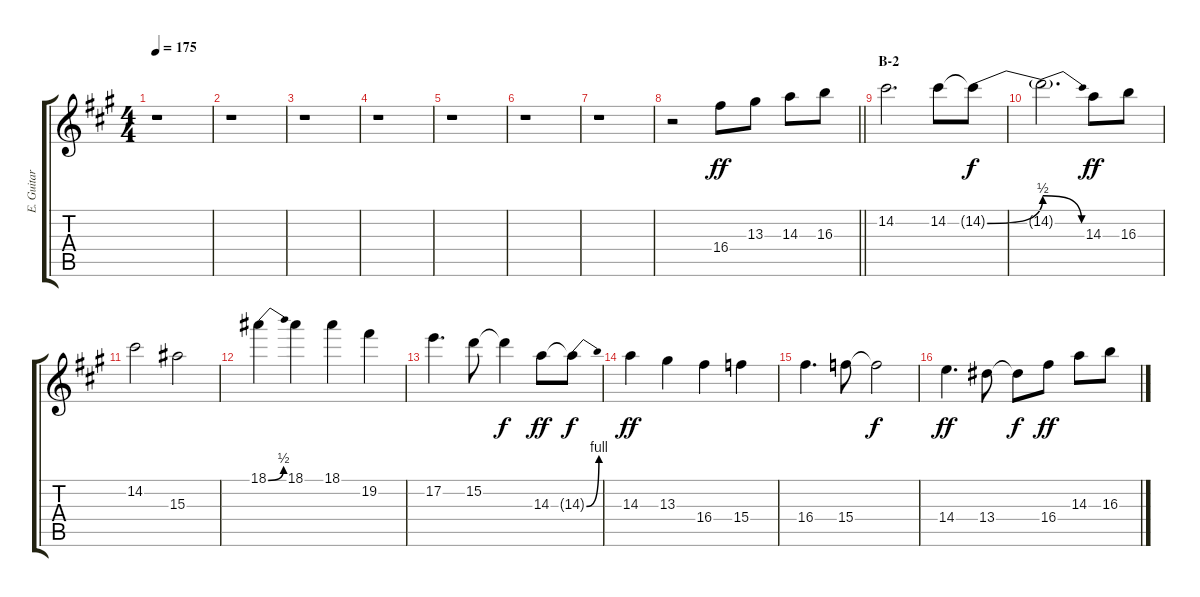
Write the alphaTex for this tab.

\track ("E. Guitar V" "E. Guitar ") {instrument overdrivenguitar}
\staff {score tabs}
\tuning (E4 B3 G3 D3 A2 E2) {hide}
\ts (4 4)
\tempo 175
\clef g2
\ks a
r.1{dy ff} |
r.1 |
r.1 |
r.1 |
r.1 |
r.1 |
r.1 |
\barLineRight lightlight
r.2 16.4.8 13.3.8 14.3.8 16.3.8 |
\section ("" "B-2")
14.2.2{d} 14.2.8 14.2{be (bend 0 0 60 2) t}.8{dy f} |
14.2{be (release 0 2 60 0) t}.2{d} 14.3.8{dy ff} 16.3.8 |
14.2.2 15.3.2 |
18.1{be (bend 0 0 60 2)}.4 18.1.4 18.1.4 19.2.4 |
17.2.4{d} 15.2.8 15.2{t}.4{dy f} 14.3.8{dy ff} 14.3{be (bend 0 0 60 4) t}.8{dy f} |
14.3.4{dy ff} 13.3.4 16.4.4 15.4.4 |
16.4.4{d} 15.4.8 15.4{t}.2{dy f} |
14.4.4{d dy ff} 13.4.8 13.4{t}.8{dy f} 16.4.8{dy ff} 14.3.8 16.3.8
